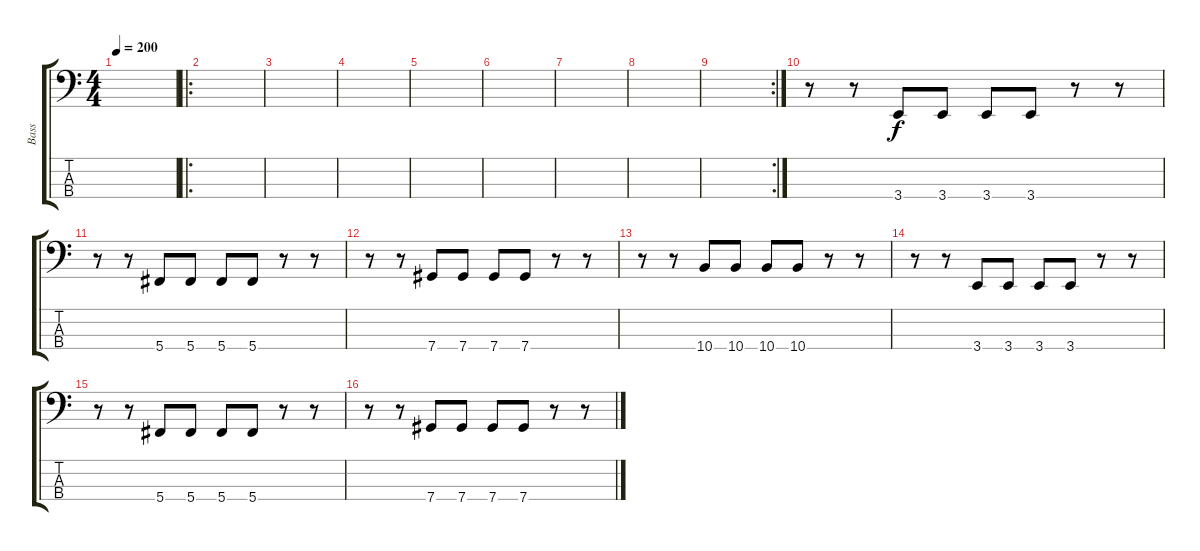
\track ("Bass" "Bass") {instrument electricbassfinger}
\staff {score tabs}
\tuning (Gb2 Db2 Ab1 Db1) {hide}
\ts (4 4)
\tempo 200
\clef f4
\ks c
|
\ro
|
|
|
|
|
|
|
\rc 2
|
r.8 r.8 3.4.8 3.4.8 3.4.8 3.4.8 r.8 r.8 |
r.8 r.8 5.4.8 5.4.8 5.4.8 5.4.8 r.8 r.8 |
r.8 r.8 7.4.8 7.4.8 7.4.8 7.4.8 r.8 r.8 |
r.8 r.8 10.4.8 10.4.8 10.4.8 10.4.8 r.8 r.8 |
r.8 r.8 3.4.8 3.4.8 3.4.8 3.4.8 r.8 r.8 |
r.8 r.8 5.4.8 5.4.8 5.4.8 5.4.8 r.8 r.8 |
r.8 r.8 7.4.8 7.4.8 7.4.8 7.4.8 r.8 r.8
